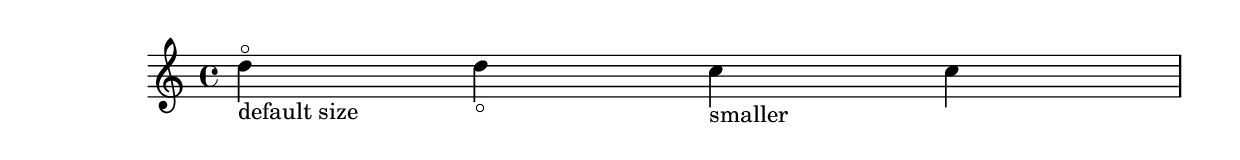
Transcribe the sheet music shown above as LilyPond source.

%% Do not edit this file; it is auto-generated from LSR http://lsr.dsi.unimi.it
%% This file is in the public domain.
\version "2.11.61"

\header {
  lsrtags = "expressive-marks, unfretted-strings"

  texidoces = "
Para hacer más pequeño el círculo de @code{\flageolet} (armónico)
utilice la siguiente función de Scheme.

"
  doctitlees = "Cambiar el tamaño de la marca de \flageolet"

  texidoc = "
To make the @code{\\flageolet} circle smaller use the following Scheme
function. 

"
  doctitle = "Changing \\flageolet mark size"
} % begin verbatim
smallFlageolet = #(let ((m (make-music 'ArticulationEvent
                          'articulation-type "flageolet")))
       (set! (ly:music-property m 'tweaks)
             (acons 'font-size -3
                    (ly:music-property m 'tweaks)))
       m)

\layout { ragged-right = ##f }

\relative c'' {
  d4^\flageolet_\markup { default size } d_\flageolet
  c4^\smallFlageolet_\markup { smaller } c_\smallFlageolet
}
